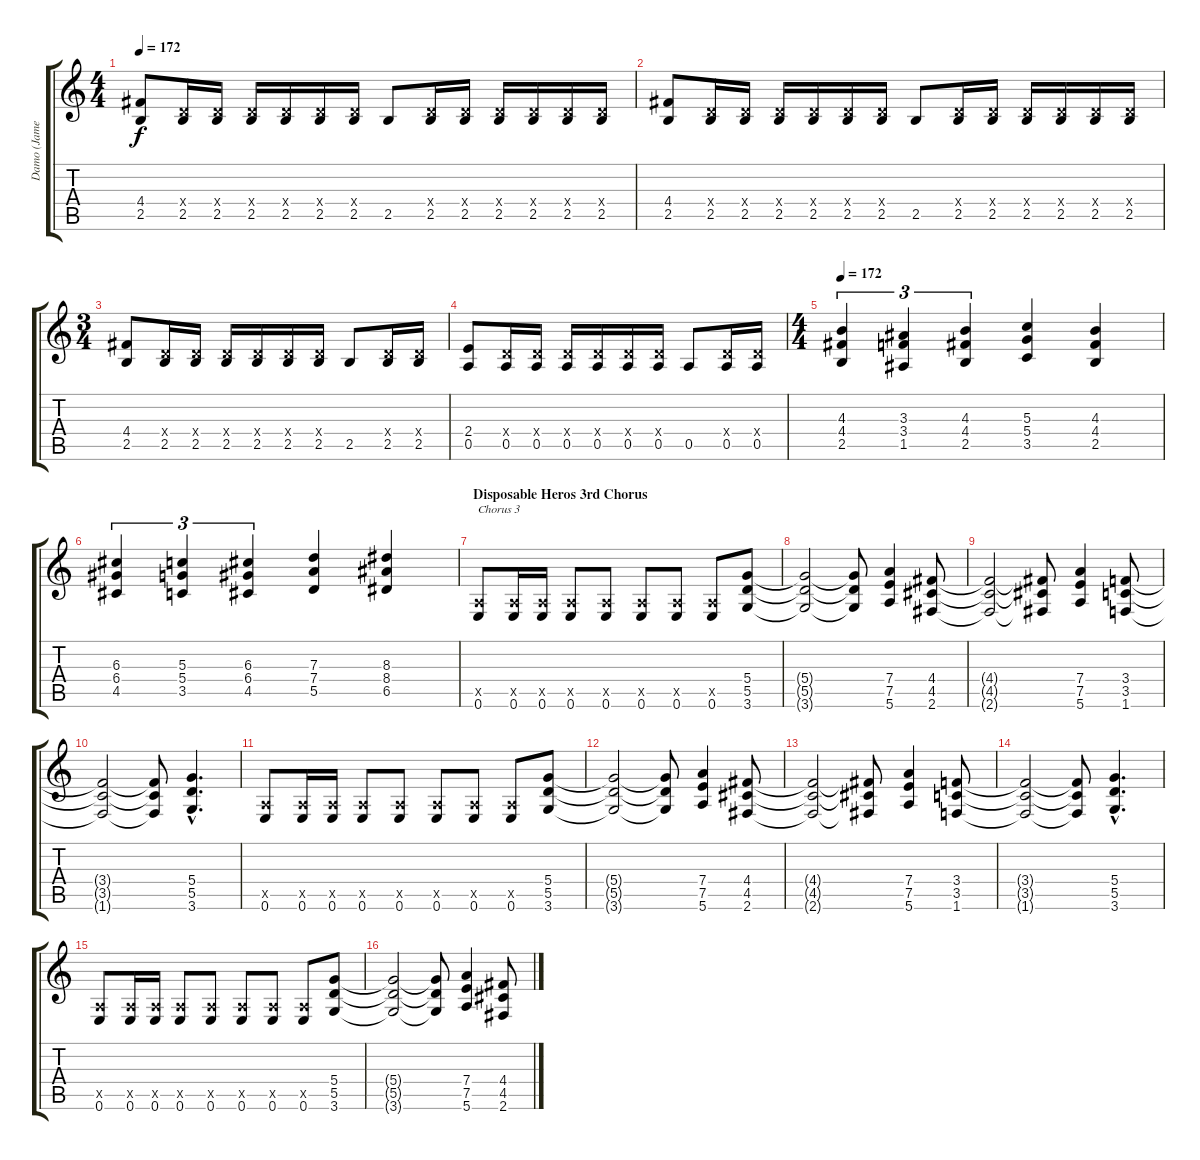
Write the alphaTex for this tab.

\track ("Damo (James's Guitar's)" "Damo (Jame") {instrument overdrivenguitar}
\staff {score tabs}
\tuning (E4 B3 G3 D3 A2 E2) {hide}
\ts (4 4)
\tempo 172
\clef g2
\ks c
(4.4 2.5).8{dy f} (0.4{x} 2.5).16 (0.4{x} 2.5).16 (0.4{x} 2.5).16 (0.4{x} 2.5).16 (0.4{x} 2.5).16 (0.4{x} 2.5).16 2.5.8 (0.4{x} 2.5).16 (0.4{x} 2.5).16 (0.4{x} 2.5).16 (0.4{x} 2.5).16 (0.4{x} 2.5).16 (0.4{x} 2.5).16 |
(4.4 2.5).8 (0.4{x} 2.5).16 (0.4{x} 2.5).16 (0.4{x} 2.5).16 (0.4{x} 2.5).16 (0.4{x} 2.5).16 (0.4{x} 2.5).16 2.5.8 (0.4{x} 2.5).16 (0.4{x} 2.5).16 (0.4{x} 2.5).16 (0.4{x} 2.5).16 (0.4{x} 2.5).16 (0.4{x} 2.5).16 |
\ts (3 4)
(4.4 2.5).8 (0.4{x} 2.5).16 (0.4{x} 2.5).16 (0.4{x} 2.5).16 (0.4{x} 2.5).16 (0.4{x} 2.5).16 (0.4{x} 2.5).16 2.5.8 (0.4{x} 2.5).16 (0.4{x} 2.5).16 |
(2.4 0.5).8 (0.4{x} 0.5).16 (0.4{x} 0.5).16 (0.4{x} 0.5).16 (0.4{x} 0.5).16 (0.4{x} 0.5).16 (0.4{x} 0.5).16 0.5.8 (0.4{x} 0.5).16 (0.4{x} 0.5).16 |
\ts (4 4)
\tempo 172
(4.3 4.4 2.5).4{tu (3 2)} (3.3 3.4 1.5).4{tu (3 2)} (4.3 4.4 2.5).4{tu (3 2)} (5.3 5.4 3.5).4 (4.3 4.4 2.5).4 |
(6.3 6.4 4.5).4{tu (3 2)} (5.3 5.4 3.5).4{tu (3 2)} (6.3 6.4 4.5).4{tu (3 2)} (7.3 7.4 5.5).4 (8.3 8.4 6.5).4 |
\section ("" "Disposable Heros 3rd Chorus")
(0.5{x} 0.6).8{txt "Chorus 3"} (0.5{x} 0.6).16 (0.5{x} 0.6).16 (0.5{x} 0.6).8 (0.5{x} 0.6).8 (0.5{x} 0.6).8 (0.5{x} 0.6).8 (0.5{x} 0.6).8 (5.4 5.5 3.6).8 |
(5.4{t} 5.5{t} 3.6{t}).2 (5.4{t} 5.5{t} 3.6{t}).8 (7.4 7.5 5.6).4 (4.4 4.5 2.6).8 |
(4.4{t} 4.5{t} 2.6{t}).2 (4.4{t} 4.5{t} 2.6{t}).8 (7.4 7.5 5.6).4 (3.4 3.5 1.6).8 |
(3.4{t} 3.5{t} 1.6{t}).2 (3.4{t} 3.5{t} 1.6{t}).8 (5.4{hac} 5.5{hac} 3.6{hac}).4{d} |
(0.5{x} 0.6).8 (0.5{x} 0.6).16 (0.5{x} 0.6).16 (0.5{x} 0.6).8 (0.5{x} 0.6).8 (0.5{x} 0.6).8 (0.5{x} 0.6).8 (0.5{x} 0.6).8 (5.4 5.5 3.6).8 |
(5.4{t} 5.5{t} 3.6{t}).2 (5.4{t} 5.5{t} 3.6{t}).8 (7.4 7.5 5.6).4 (4.4 4.5 2.6).8 |
(4.4{t} 4.5{t} 2.6{t}).2 (4.4{t} 4.5{t} 2.6{t}).8 (7.4 7.5 5.6).4 (3.4 3.5 1.6).8 |
(3.4{t} 3.5{t} 1.6{t}).2 (3.4{t} 3.5{t} 1.6{t}).8 (5.4{hac} 5.5{hac} 3.6{hac}).4{d} |
(0.5{x} 0.6).8 (0.5{x} 0.6).16 (0.5{x} 0.6).16 (0.5{x} 0.6).8 (0.5{x} 0.6).8 (0.5{x} 0.6).8 (0.5{x} 0.6).8 (0.5{x} 0.6).8 (5.4 5.5 3.6).8 |
(5.4{t} 5.5{t} 3.6{t}).2 (5.4{t} 5.5{t} 3.6{t}).8 (7.4 7.5 5.6).4 (4.4 4.5 2.6).8
